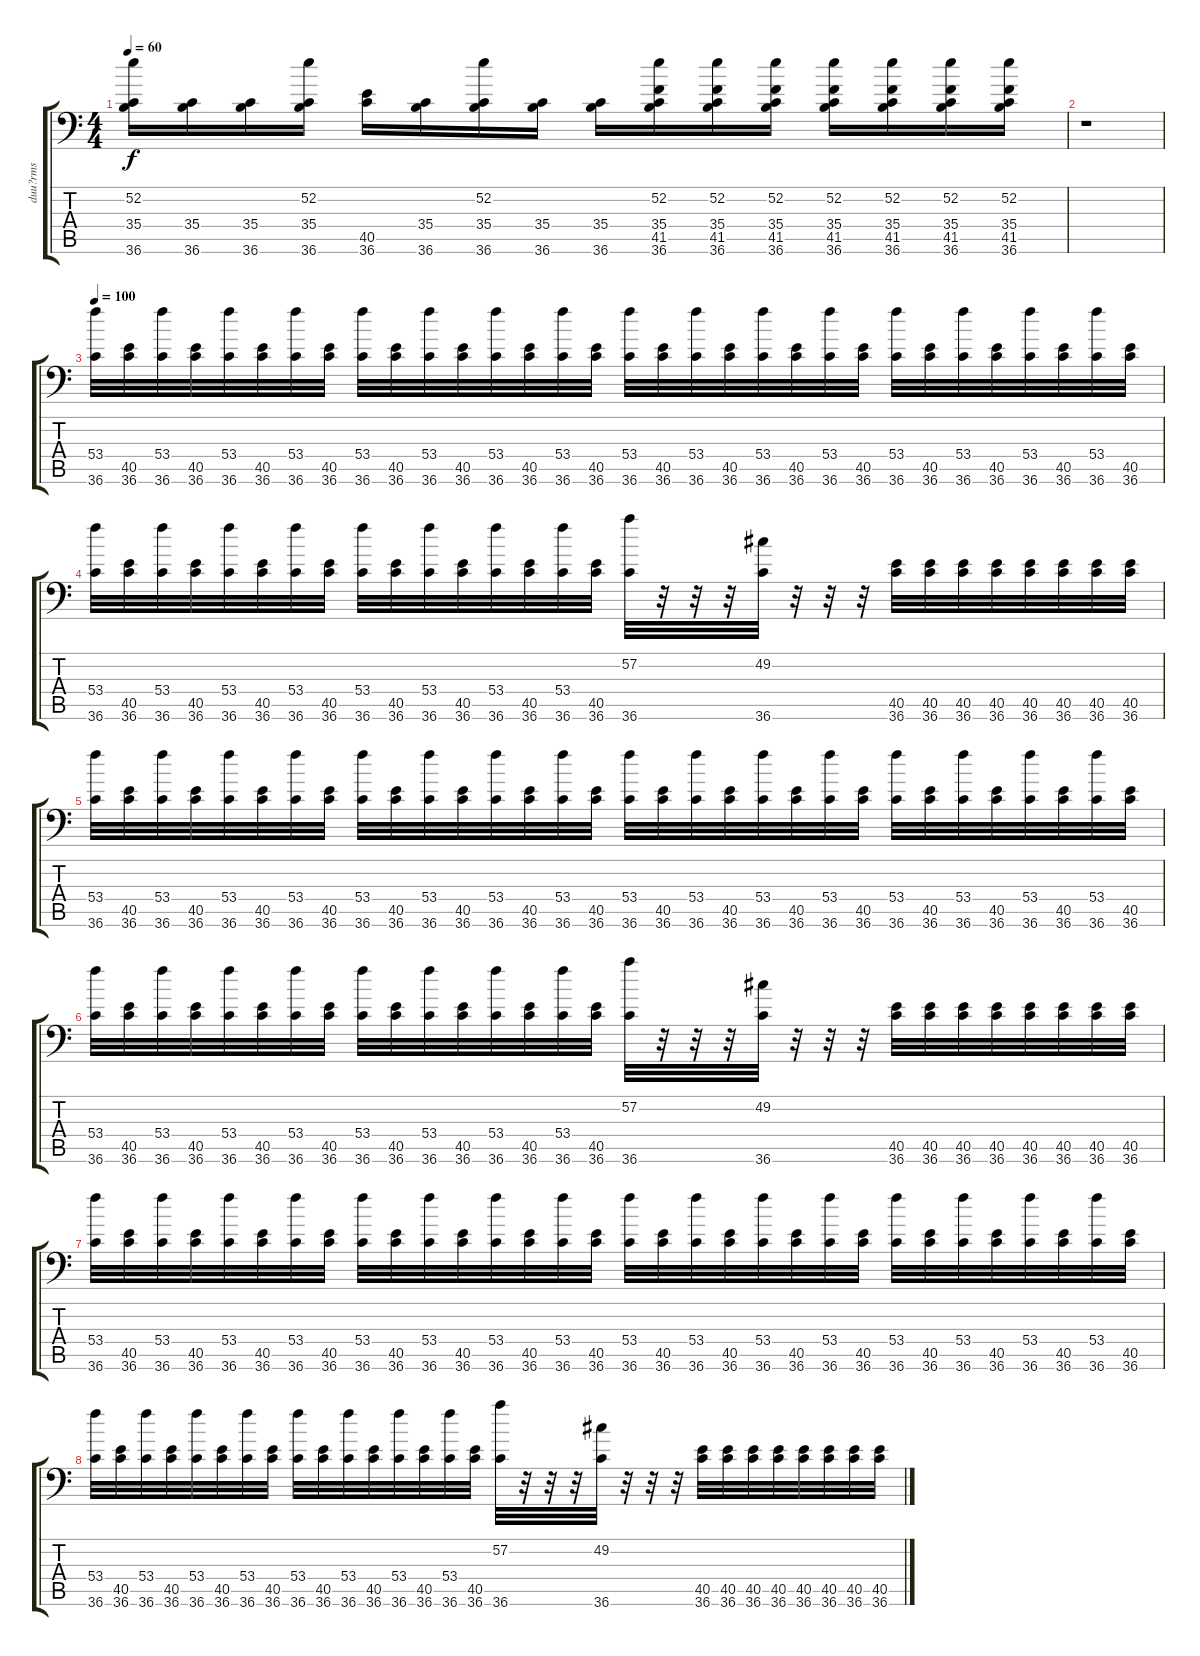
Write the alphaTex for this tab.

\track ("duu?rms" "duu?rms") {instrument acousticgrandpiano}
\staff {score tabs}
\tuning (C-1 C-1 C-1 C-1 C-1 C-1) {hide}
\ts (4 4)
\tempo 60
\clef f4
\ks c
(52.2 35.4 36.6).16{dy f} (35.4 36.6).16 (35.4 36.6).16 (52.2 35.4 36.6).16 (40.5 36.6).16 (35.4 36.6).16 (52.2 35.4 36.6).16 (35.4 36.6).16 (35.4 36.6).16 (52.2 35.4 41.5 36.6).16 (52.2 35.4 41.5 36.6).16 (52.2 35.4 41.5 36.6).16 (52.2 35.4 41.5 36.6).16 (52.2 35.4 41.5 36.6).16 (52.2 35.4 41.5 36.6).16 (52.2 35.4 41.5 36.6).16 |
r.1 |
\tempo 100
(53.4 36.6).32 (40.5 36.6).32 (53.4 36.6).32 (40.5 36.6).32 (53.4 36.6).32 (40.5 36.6).32 (53.4 36.6).32 (40.5 36.6).32 (53.4 36.6).32 (40.5 36.6).32 (53.4 36.6).32 (40.5 36.6).32 (53.4 36.6).32 (40.5 36.6).32 (53.4 36.6).32 (40.5 36.6).32 (53.4 36.6).32 (40.5 36.6).32 (53.4 36.6).32 (40.5 36.6).32 (53.4 36.6).32 (40.5 36.6).32 (53.4 36.6).32 (40.5 36.6).32 (53.4 36.6).32 (40.5 36.6).32 (53.4 36.6).32 (40.5 36.6).32 (53.4 36.6).32 (40.5 36.6).32 (53.4 36.6).32 (40.5 36.6).32 |
(53.4 36.6).32 (40.5 36.6).32 (53.4 36.6).32 (40.5 36.6).32 (53.4 36.6).32 (40.5 36.6).32 (53.4 36.6).32 (40.5 36.6).32 (53.4 36.6).32 (40.5 36.6).32 (53.4 36.6).32 (40.5 36.6).32 (53.4 36.6).32 (40.5 36.6).32 (53.4 36.6).32 (40.5 36.6).32 (57.2 36.6).32 r.32 r.32 r.32 (49.2 36.6).32 r.32 r.32 r.32 (40.5 36.6).32 (40.5 36.6).32 (40.5 36.6).32 (40.5 36.6).32 (40.5 36.6).32 (40.5 36.6).32 (40.5 36.6).32 (40.5 36.6).32 |
(53.4 36.6).32 (40.5 36.6).32 (53.4 36.6).32 (40.5 36.6).32 (53.4 36.6).32 (40.5 36.6).32 (53.4 36.6).32 (40.5 36.6).32 (53.4 36.6).32 (40.5 36.6).32 (53.4 36.6).32 (40.5 36.6).32 (53.4 36.6).32 (40.5 36.6).32 (53.4 36.6).32 (40.5 36.6).32 (53.4 36.6).32 (40.5 36.6).32 (53.4 36.6).32 (40.5 36.6).32 (53.4 36.6).32 (40.5 36.6).32 (53.4 36.6).32 (40.5 36.6).32 (53.4 36.6).32 (40.5 36.6).32 (53.4 36.6).32 (40.5 36.6).32 (53.4 36.6).32 (40.5 36.6).32 (53.4 36.6).32 (40.5 36.6).32 |
(53.4 36.6).32 (40.5 36.6).32 (53.4 36.6).32 (40.5 36.6).32 (53.4 36.6).32 (40.5 36.6).32 (53.4 36.6).32 (40.5 36.6).32 (53.4 36.6).32 (40.5 36.6).32 (53.4 36.6).32 (40.5 36.6).32 (53.4 36.6).32 (40.5 36.6).32 (53.4 36.6).32 (40.5 36.6).32 (57.2 36.6).32 r.32 r.32 r.32 (49.2 36.6).32 r.32 r.32 r.32 (40.5 36.6).32 (40.5 36.6).32 (40.5 36.6).32 (40.5 36.6).32 (40.5 36.6).32 (40.5 36.6).32 (40.5 36.6).32 (40.5 36.6).32 |
(53.4 36.6).32 (40.5 36.6).32 (53.4 36.6).32 (40.5 36.6).32 (53.4 36.6).32 (40.5 36.6).32 (53.4 36.6).32 (40.5 36.6).32 (53.4 36.6).32 (40.5 36.6).32 (53.4 36.6).32 (40.5 36.6).32 (53.4 36.6).32 (40.5 36.6).32 (53.4 36.6).32 (40.5 36.6).32 (53.4 36.6).32 (40.5 36.6).32 (53.4 36.6).32 (40.5 36.6).32 (53.4 36.6).32 (40.5 36.6).32 (53.4 36.6).32 (40.5 36.6).32 (53.4 36.6).32 (40.5 36.6).32 (53.4 36.6).32 (40.5 36.6).32 (53.4 36.6).32 (40.5 36.6).32 (53.4 36.6).32 (40.5 36.6).32 |
(53.4 36.6).32 (40.5 36.6).32 (53.4 36.6).32 (40.5 36.6).32 (53.4 36.6).32 (40.5 36.6).32 (53.4 36.6).32 (40.5 36.6).32 (53.4 36.6).32 (40.5 36.6).32 (53.4 36.6).32 (40.5 36.6).32 (53.4 36.6).32 (40.5 36.6).32 (53.4 36.6).32 (40.5 36.6).32 (57.2 36.6).32 r.32 r.32 r.32 (49.2 36.6).32 r.32 r.32 r.32 (40.5 36.6).32 (40.5 36.6).32 (40.5 36.6).32 (40.5 36.6).32 (40.5 36.6).32 (40.5 36.6).32 (40.5 36.6).32 (40.5 36.6).32
